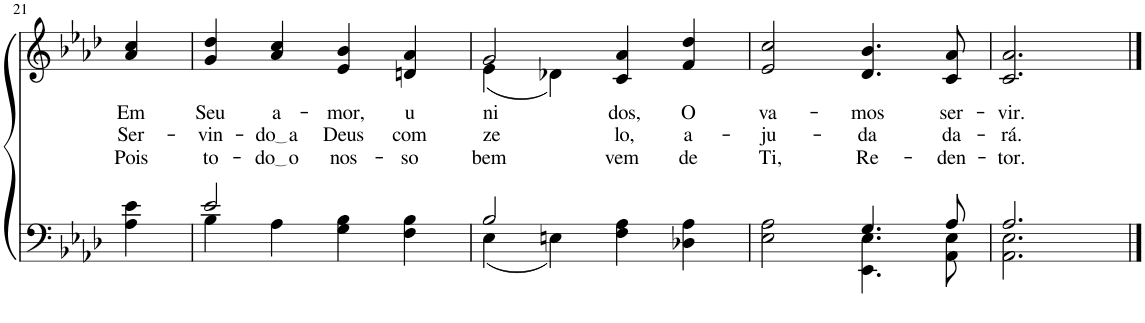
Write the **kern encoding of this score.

**kern	**kern	**text	**text	**text
*part2	*part1	*part1	*part1	*part1
*staff2	*staff1	*staff1	*staff1	*staff1
*I"Parte III e IV	*I"Parte I e II	*	*	*
!!LO:PB:g=z
*clefF4	*clefG2	*	*	*
*k[b-e-a-d-]	*k[b-e-a-d-]	*	*	*
*M4/4	*M4/4	*	*	*
=21	=21	=21	=21	=21
!	!	!LO:LY:b	!LO:LY:b	!LO:LY:b
4A-\ 4e-\	4a-/ 4cc/	Em	Ser-	Pois
=22	=22	=22	=22	=22
*^	*	*	*	*
!	!	!	!LO:LY:b	!LO:LY:b	!LO:LY:b
2e-/	4B-\	4g/ 4dd-/	Seu	-vin-	to-
!	!	!	!LO:LY:b	!LO:LY:b	!LO:LY:b
.	4A-\	4a-/ 4cc/	a-	do a	do o
!	!	!	!LO:LY:b	!LO:LY:b	!LO:LY:b
2ryy	4G\ 4B-\	4e-/ 4b-/	-mor,	Deus	nos-
!	!	!	!LO:LY:b	!LO:LY:b	!LO:LY:b
.	4F\ 4B-\	4dn/ 4a-/	u-	com	-so
=23	=23	=23	=23	=23	=23
*	*	*^	*	*	*
!	!	!	!	!LO:LY:b	!LO:LY:b	!LO:LY:b
2B-/	(4E-\	2g/	(4e-\	-ni-	ze-	bem
.	4En\)	.	4d-X\)	.	.	.
!	!	!	!	!LO:LY:b	!LO:LY:b	!LO:LY:b
2ryy	4F\ 4A-\	4c/ 4a-/	2ryy	dos,	lo,	vem
!	!	!	!	!LO:LY:b	!LO:LY:b	!LO:LY:b
.	4D-X\ 4A-\	4f/ 4dd-/	.	O	a-	de
*	*	*v	*v	*	*	*
=24	=24	=24	=24	=24	=24
!	!	!	!LO:LY:b	!LO:LY:b	!LO:LY:b
2ryy	2E-\ 2A-\	2e-/ 2cc/	va-	-ju-	Ti,
!	!	!	!LO:LY:b	!LO:LY:b	!LO:LY:b
4.G/	4.EE-\ 4.E-\	4.d-/ 4.b-/	-mos	-da	Re-
!	!	!	!LO:LY:b	!LO:LY:b	!LO:LY:b
8A-/	8AA-\ 8E-\	8c/ 8a-/	ser-	da-	-den-
=25	=25	=25	=25	=25	=25
!	!	!	!LO:LY:b	!LO:LY:b	!LO:LY:b
2.A-/	2.AA-\ 2.E-\	2.c/ 2.a-/	-vir.	-rá.	-tor.
*v	*v	*	*	*	*
==	==	==	==	==
*-	*-	*-	*-	*-
